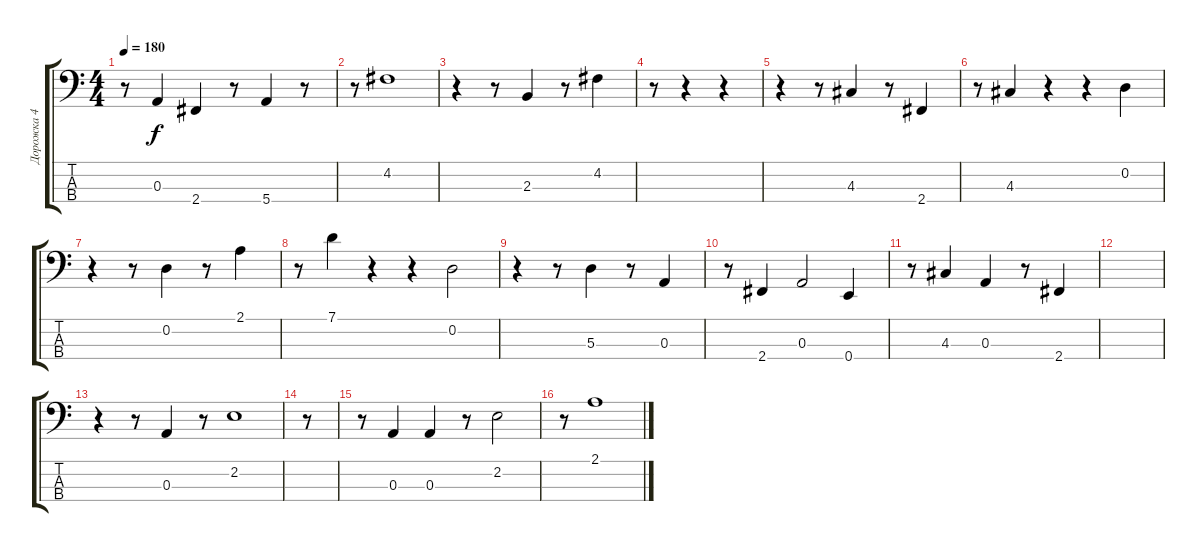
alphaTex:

\track ("Дорожка 4" "Дорожка 4") {instrument electricbassfinger}
\staff {score tabs}
\tuning (G2 D2 A1 E1) {hide}
\ts (4 4)
\tempo 180
\clef f4
\ks c
r.8{dy f} 0.3.4 2.4.4 r.8 5.4.4 r.8 |
r.8 4.2.1 |
r.4 r.8 2.3.4 r.8 4.2.4 |
r.8 r.4 r.4 |
r.4 r.8 4.3.4 r.8 2.4.4 |
r.8 4.3.4 r.4 r.4 0.2.4 |
r.4 r.8 0.2.4 r.8 2.1.4 |
r.8 7.1.4 r.4 r.4 0.2.2 |
r.4 r.8 5.3.4 r.8 0.3.4 |
r.8 2.4.4 0.3.2 0.4.4 |
r.8 4.3.4 0.3.4 r.8 2.4.4 |
|
r.4 r.8 0.3.4 r.8 2.2.1 |
r.8 |
r.8 0.3.4 0.3.4 r.8 2.2.2 |
r.8 2.1.1
